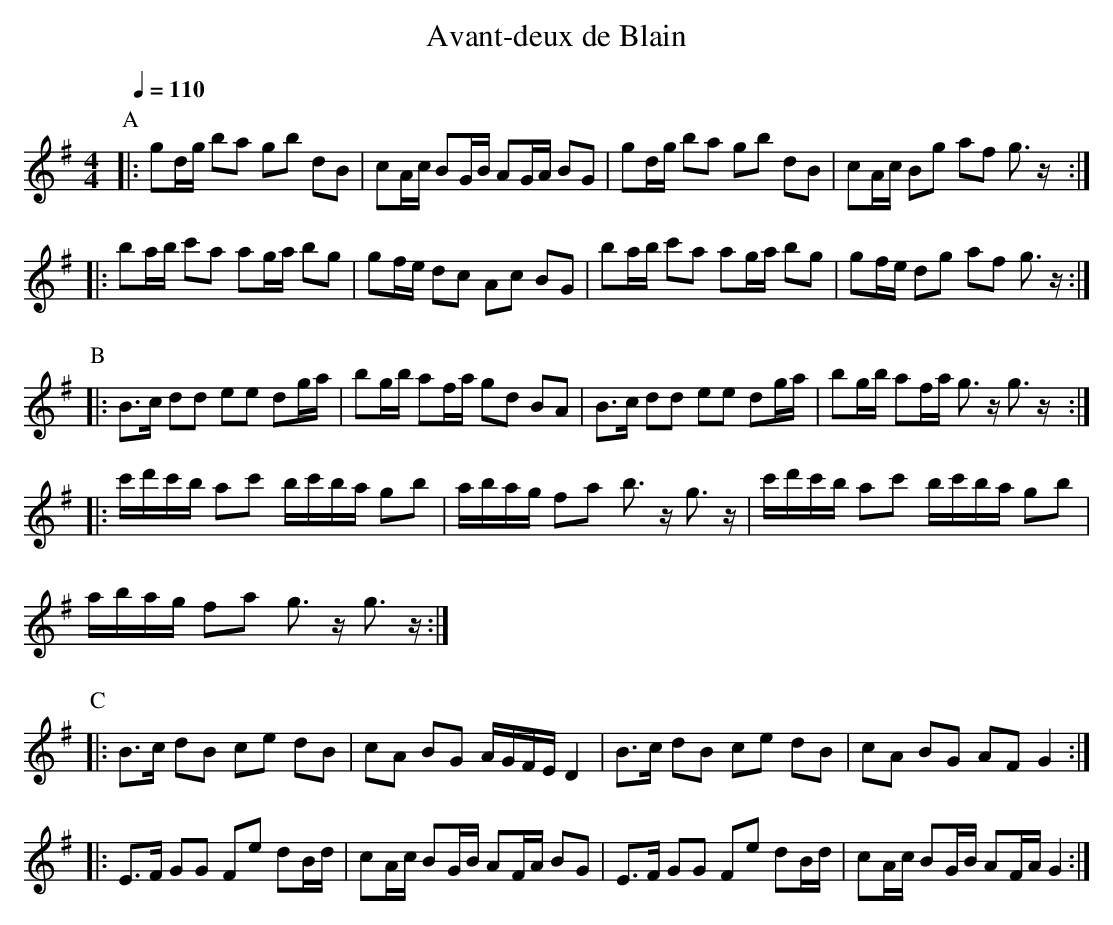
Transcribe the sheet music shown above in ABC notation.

X:1
T:Avant-deux de Blain
M:4/4
L:1/8
Q:1/4=110
K:G
P:A
|:gd/g/ ba gb dB|cA/c/ BG/B/ AG/A/ BG|gd/g/ ba gb dB|cA/c/ Bg af g3/ z/:|
|:ba/b/ c'a ag/a/ bg|gf/e/ dc Ac BG|ba/b/ c'a ag/a/ bg|gf/e/ dg af g>z:|
%%vskip 1
P:B
|:B>c dd ee dg/a/|bg/b/ af/a/ gd BA|B>c dd ee dg/a/|bg/b/ af/a/ g>z g>z:|
|:c'/d'/c'/b/ ac' b/c'/b/a/ gb|a/b/a/g/ fa b>z g>z |c'/d'/c'/b/ ac' b/c'/b/a/ gb|
a/b/a/g/ fa g>z g>z:|
%%vskip 1
P:C
|:B>c dB ce dB|cA BG A/G/F/E/ D2|B>c dB ce dB|cA BG AF G2:|
|:E>F GG Fe dB/d/|cA/c/ BG/B/ AF/A/ BG|E>F GG Fe dB/d/|cA/c/ BG/B/ AF/A/ G2:|
